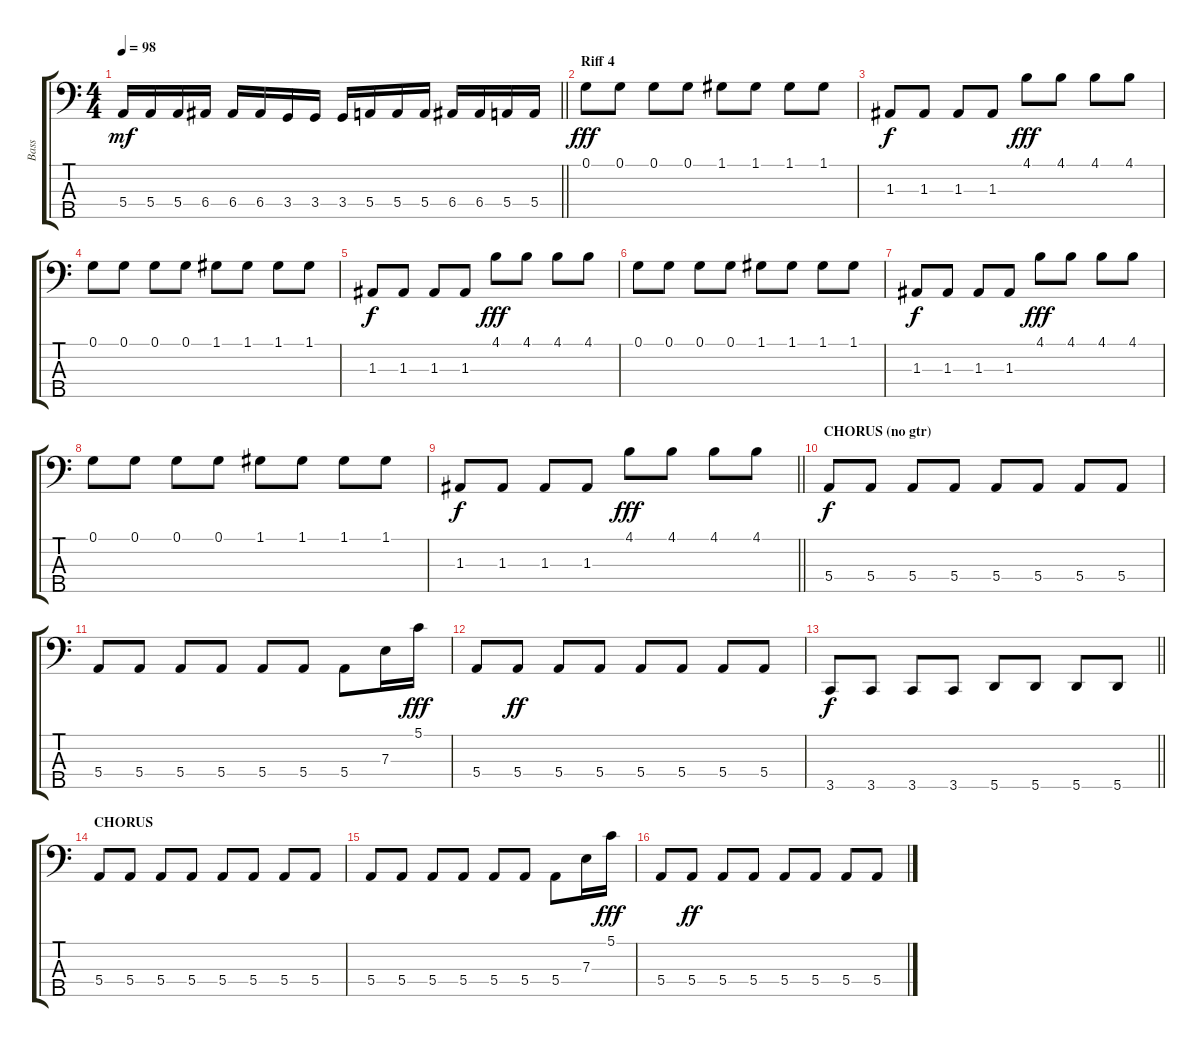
\track ("Bass" "Bass") {instrument electricbasspick}
\staff {score tabs}
\tuning (G2 D2 A1 E1 A0) {hide}
\ts (4 4)
\tempo 98
\clef f4
\barLineRight lightlight
\ks c
5.4.16{dy mf} 5.4.16 5.4.16 6.4.16 6.4.16 6.4.16 3.4.16 3.4.16 3.4.16 5.4.16 5.4.16 5.4.16 6.4.16 6.4.16 5.4.16 5.4.16 |
\section ("" "Riff 4")
0.1.8{dy fff} 0.1.8 0.1.8 0.1.8 1.1.8 1.1.8 1.1.8 1.1.8 |
1.3.8{dy f} 1.3.8 1.3.8 1.3.8 4.1.8{dy fff} 4.1.8 4.1.8 4.1.8 |
0.1.8 0.1.8 0.1.8 0.1.8 1.1.8 1.1.8 1.1.8 1.1.8 |
1.3.8{dy f} 1.3.8 1.3.8 1.3.8 4.1.8{dy fff} 4.1.8 4.1.8 4.1.8 |
0.1.8 0.1.8 0.1.8 0.1.8 1.1.8 1.1.8 1.1.8 1.1.8 |
1.3.8{dy f} 1.3.8 1.3.8 1.3.8 4.1.8{dy fff} 4.1.8 4.1.8 4.1.8 |
0.1.8 0.1.8 0.1.8 0.1.8 1.1.8 1.1.8 1.1.8 1.1.8 |
\barLineRight lightlight
1.3.8{dy f} 1.3.8 1.3.8 1.3.8 4.1.8{dy fff} 4.1.8 4.1.8 4.1.8 |
\section ("" "CHORUS (no gtr)")
5.4.8{dy f} 5.4.8 5.4.8 5.4.8 5.4.8 5.4.8 5.4.8 5.4.8 |
5.4.8 5.4.8 5.4.8 5.4.8 5.4.8 5.4.8 5.4.8 7.3.16 5.1.16{dy fff} |
5.4.8 5.4.8{dy ff} 5.4.8 5.4.8 5.4.8 5.4.8 5.4.8 5.4.8 |
\barLineRight lightlight
3.5.8{dy f} 3.5.8 3.5.8 3.5.8 5.5.8 5.5.8 5.5.8 5.5.8 |
\section ("" "CHORUS")
5.4.8 5.4.8 5.4.8 5.4.8 5.4.8 5.4.8 5.4.8 5.4.8 |
5.4.8 5.4.8 5.4.8 5.4.8 5.4.8 5.4.8 5.4.8 7.3.16 5.1.16{dy fff} |
5.4.8 5.4.8{dy ff} 5.4.8 5.4.8 5.4.8 5.4.8 5.4.8 5.4.8
